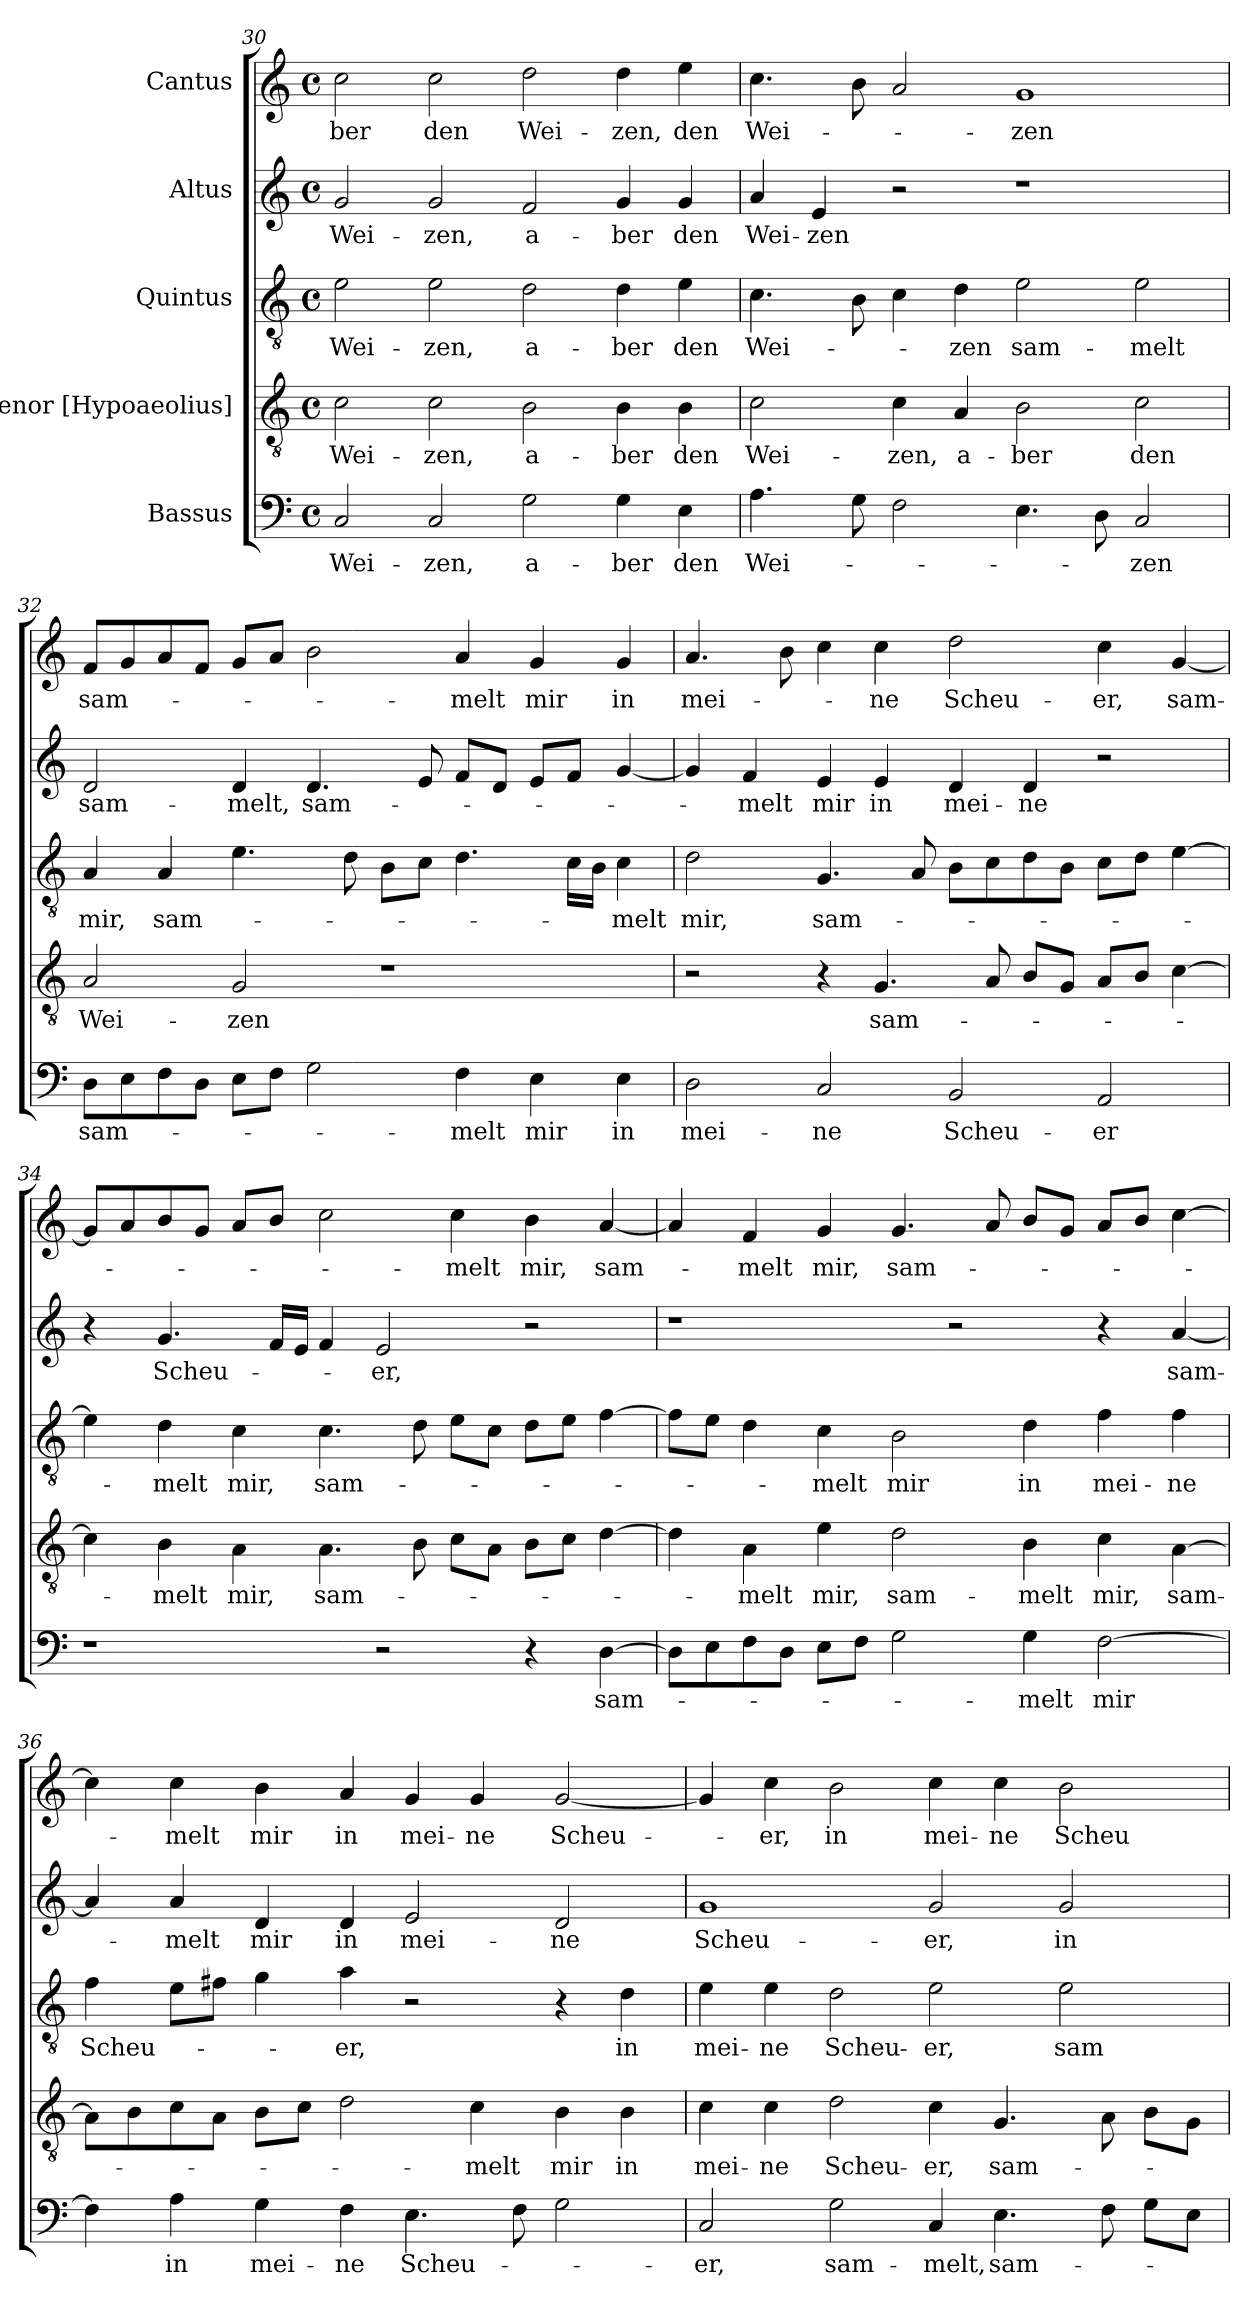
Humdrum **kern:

**kern	**text	**kern	**text	**kern	**text	**kern	**text	**kern	**text
*part5	*part5	*part4	*part4	*part3	*part3	*part2	*part2	*part1	*part1
*staff5	*staff5	*staff4	*staff4	*staff3	*staff3	*staff2	*staff2	*staff1	*staff1
*I"Bassus	*	*I"Tenor [Hypoaeolius]	*	*I"Quintus	*	*I"Altus	*	*I"Cantus	*
*clefF4	*	*clefGv2	*	*clefGv2	*	*clefG2	*	*clefG2	*
*k[]	*	*k[]	*	*k[]	*	*k[]	*	*k[]	*
*M4/2	*	*M4/2	*	*M4/2	*	*M4/2	*	*M4/2	*
*met(c)	*	*met(c)	*	*met(c)	*	*met(c)	*	*met(c)	*
=30	=30	=30	=30	=30	=30	=30	=30	=30	=30
!	!LO:LY:b	!	!LO:LY:b	!	!LO:LY:b	!	!LO:LY:b	!	!LO:LY:b
2C/	Wei-	2c\	Wei-	2e\	Wei-	2g/	Wei-	2cc\	ber
!	!LO:LY:b	!	!LO:LY:b	!	!LO:LY:b	!	!LO:LY:b	!	!LO:LY:b
2C/	-zen,	2c\	-zen,	2e\	-zen,	2g/	-zen,	2cc\	den
!	!LO:LY:b	!	!LO:LY:b	!	!LO:LY:b	!	!LO:LY:b	!	!LO:LY:b
2G\	a-	2B\	a-	2d\	a-	2f/	a-	2dd\	Wei-
!	!LO:LY:b	!	!LO:LY:b	!	!LO:LY:b	!	!LO:LY:b	!	!LO:LY:b
4G\	-ber	4B\	-ber	4d\	-ber	4g/	-ber	4dd\	-zen,
!	!LO:LY:b	!	!LO:LY:b	!	!LO:LY:b	!	!LO:LY:b	!	!LO:LY:b
4E\	den	4B\	den	4e\	den	4g/	den	4ee\	den
=31	=31	=31	=31	=31	=31	=31	=31	=31	=31
!	!LO:LY:b	!	!LO:LY:b	!	!LO:LY:b	!	!LO:LY:b	!	!LO:LY:b
4.A\	Wei-	2c\	Wei-	4.c\	Wei-	4a/	Wei-	4.cc\	Wei-
!	!	!	!	!	!	!	!LO:LY:b	!	!
.	.	.	.	.	.	4e/	-zen	.	.
8G\	.	.	.	8B\	.	.	.	8b\	.
!	!	!	!LO:LY:b	!	!	!	!	!	!
2F\	.	4c\	-zen,	4c\	.	2r	.	2a/	.
!	!	!	!LO:LY:b	!	!LO:LY:b	!	!	!	!
.	.	4A/	a-	4d\	zen	.	.	.	.
!	!	!	!LO:LY:b	!	!LO:LY:b	!	!	!	!LO:LY:b
4.E\	.	2B\	-ber	2e\	sam-	1r	.	1g	-zen
8D\	.	.	.	.	.	.	.	.	.
!	!LO:LY:b	!	!LO:LY:b	!	!LO:LY:b	!	!	!	!
2C/	-zen	2c\	den	2e\	-melt	.	.	.	.
!!LO:PB:g=z
=32	=32	=32	=32	=32	=32	=32	=32	=32	=32
!	!LO:LY:b	!	!LO:LY:b	!	!LO:LY:b	!	!LO:LY:b	!	!LO:LY:b
8D\L	sam-	2A/	Wei-	4A/	mir,	2d/	sam-	8f/L	sam-
8E\	.	.	.	.	.	.	.	8g/	.
!	!	!	!	!	!LO:LY:b	!	!	!	!
8F\	.	.	.	4A/	sam-	.	.	8a/	.
8D\J	.	.	.	.	.	.	.	8f/J	.
!	!	!	!LO:LY:b	!	!	!	!LO:LY:b	!	!
8E\L	.	2G/	-zen	4.e\	.	4d/	-melt,	8g/L	.
8F\J	.	.	.	.	.	.	.	8a/J	.
!	!	!	!	!	!	!	!LO:LY:b	!	!
2G\	.	.	.	.	.	4.d/	sam-	2b\	.
.	.	.	.	8d\	.	.	.	.	.
.	.	1r	.	8B\L	.	.	.	.	.
.	.	.	.	8c\J	.	8e/	.	.	.
!	!LO:LY:b	!	!	!	!	!	!	!	!LO:LY:b
4F\	-melt	.	.	4.d\	.	8f/L	.	4a/	-melt
.	.	.	.	.	.	8d/J	.	.	.
!	!LO:LY:b	!	!	!	!	!	!	!	!LO:LY:b
4E\	mir	.	.	.	.	8e/L	.	4g/	mir
.	.	.	.	16c\LL	.	8f/J	.	.	.
.	.	.	.	16B\JJ	.	.	.	.	.
!	!LO:LY:b	!	!	!	!LO:LY:b	!	!	!	!LO:LY:b
4E\	in	.	.	4c\	-melt	[4g/	.	4g/	in
=33	=33	=33	=33	=33	=33	=33	=33	=33	=33
!	!LO:LY:b	!	!	!	!LO:LY:b	!	!	!	!LO:LY:b
2D\	mei-	2r	.	2d\	mir,	4g/]	.	4.a/	mei-
!	!	!	!	!	!	!	!LO:LY:b	!	!
.	.	.	.	.	.	4f/	-melt	.	.
.	.	.	.	.	.	.	.	8b\	.
!	!LO:LY:b	!	!	!	!LO:LY:b	!	!LO:LY:b	!	!
2C/	-ne	4r	.	4.G/	sam-	4e/	mir	4cc\	.
!	!	!	!LO:LY:b	!	!	!	!LO:LY:b	!	!LO:LY:b
.	.	4.G/	sam-	.	.	4e/	in	4cc\	-ne
.	.	.	.	8A/	.	.	.	.	.
!	!LO:LY:b	!	!	!	!	!	!LO:LY:b	!	!LO:LY:b
2BB/	Scheu-	.	.	8B\L	.	4d/	mei-	2dd\	Scheu-
.	.	8A/	.	8c\	.	.	.	.	.
!	!	!	!	!	!	!	!LO:LY:b	!	!
.	.	8B/L	.	8d\	.	4d/	-ne	.	.
.	.	8G/J	.	8B\J	.	.	.	.	.
!	!LO:LY:b	!	!	!	!	!	!	!	!LO:LY:b
2AA/	-er	8A/L	.	8c\L	.	2r	.	4cc\	-er,
.	.	8B/J	.	8d\J	.	.	.	.	.
!	!	!	!	!	!	!	!	!	!LO:LY:b
.	.	[4c\	.	[4e\	.	.	.	[4g/	sam-
!!LO:LB:g=z
=34	=34	=34	=34	=34	=34	=34	=34	=34	=34
1r	.	4c\]	.	4e\]	.	4r	.	8g/L]	.
.	.	.	.	.	.	.	.	8a/	.
!	!	!	!LO:LY:b	!	!LO:LY:b	!	!LO:LY:b	!	!
.	.	4B\	melt	4d\	melt	4.g/	Scheu-	8b/	.
.	.	.	.	.	.	.	.	8g/J	.
!	!	!	!LO:LY:b	!	!LO:LY:b	!	!	!	!
.	.	4A\	mir,	4c\	mir,	.	.	8a/L	.
.	.	.	.	.	.	16f/LL	.	8b/J	.
.	.	.	.	.	.	16e/JJ	.	.	.
!	!	!	!LO:LY:b	!	!LO:LY:b	!	!	!	!
.	.	4.A\	sam-	4.c\	sam-	4f/	.	2cc\	.
!	!	!	!	!	!	!	!LO:LY:b	!	!
2r	.	.	.	.	.	2e/	-er,	.	.
.	.	8B\	.	8d\	.	.	.	.	.
!	!	!	!	!	!	!	!	!	!LO:LY:b
.	.	8c\L	.	8e\L	.	.	.	4cc\	melt
.	.	8A\J	.	8c\J	.	.	.	.	.
!	!	!	!	!	!	!	!	!	!LO:LY:b
4r	.	8B\L	.	8d\L	.	2r	.	4b\	mir,
.	.	8c\J	.	8e\J	.	.	.	.	.
!	!LO:LY:b	!	!	!	!	!	!	!	!LO:LY:b
[4D\	sam-	[4d\	.	[4f\	.	.	.	[4a/	sam-
=35	=35	=35	=35	=35	=35	=35	=35	=35	=35
8D\L]	.	4d\]	.	8f\L]	.	1r	.	4a/]	.
8E\	.	.	.	8e\J	.	.	.	.	.
!	!	!	!LO:LY:b	!	!	!	!	!	!LO:LY:b
8F\	.	4A\	-melt	4d\	.	.	.	4f/	-melt
8D\J	.	.	.	.	.	.	.	.	.
!	!	!	!LO:LY:b	!	!LO:LY:b	!	!	!	!LO:LY:b
8E\L	.	4e\	mir,	4c\	-melt	.	.	4g/	mir,
8F\J	.	.	.	.	.	.	.	.	.
!	!	!	!LO:LY:b	!	!LO:LY:b	!	!	!	!LO:LY:b
2G\	.	2d\	sam-	2B\	mir	.	.	4.g/	sam-
.	.	.	.	.	.	2r	.	.	.
.	.	.	.	.	.	.	.	8a/	.
!	!LO:LY:b	!	!LO:LY:b	!	!LO:LY:b	!	!	!	!
4G\	-melt	4B\	-melt	4d\	in	.	.	8b/L	.
.	.	.	.	.	.	.	.	8g/J	.
!	!LO:LY:b	!	!LO:LY:b	!	!LO:LY:b	!	!	!	!
[2F\	mir	4c\	mir,	4f\	mei-	4r	.	8a/L	.
.	.	.	.	.	.	.	.	8b/J	.
!	!	!	!LO:LY:b	!	!LO:LY:b	!	!LO:LY:b	!	!
.	.	[4A\	sam-	4f\	-ne	[4a/	sam-	[4cc\	.
!!LO:PB:g=z
=36	=36	=36	=36	=36	=36	=36	=36	=36	=36
!	!	!	!	!	!LO:LY:b	!	!	!	!
4F\]	.	8A\L]	.	4f\	Scheu-	4a/]	.	4cc\]	.
.	.	8B\	.	.	.	.	.	.	.
!	!LO:LY:b	!	!	!	!	!	!LO:LY:b	!	!LO:LY:b
4A\	in	8c\	.	8e\L	.	4a/	-melt	4cc\	-melt
.	.	8A\J	.	8f#X\J	.	.	.	.	.
!	!LO:LY:b	!	!	!	!	!	!LO:LY:b	!	!LO:LY:b
4G\	mei-	8B\L	.	4g\	.	4d/	mir	4b\	mir
.	.	8c\J	.	.	.	.	.	.	.
!	!LO:LY:b	!	!	!	!LO:LY:b	!	!LO:LY:b	!	!LO:LY:b
4F\	-ne	2d\	.	4a\	-er,	4d/	in	4a/	in
!	!LO:LY:b	!	!	!	!	!	!LO:LY:b	!	!LO:LY:b
4.E\	Scheu-	.	.	2r	.	2e/	mei-	4g/	mei-
!	!	!	!LO:LY:b	!	!	!	!	!	!LO:LY:b
.	.	4c\	-melt	.	.	.	.	4g/	-ne
8F\	.	.	.	.	.	.	.	.	.
!	!	!	!LO:LY:b	!	!	!	!LO:LY:b	!	!LO:LY:b
2G\	.	4B\	mir	4r	.	2d/	-ne	[2g/	Scheu-
!	!	!	!LO:LY:b	!	!LO:LY:b	!	!	!	!
.	.	4B\	in	4d\	in	.	.	.	.
=37	=37	=37	=37	=37	=37	=37	=37	=37	=37
!	!LO:LY:b	!	!LO:LY:b	!	!LO:LY:b	!	!LO:LY:b	!	!
2C/	-er,	4c\	mei-	4e\	mei-	1g	Scheu-	4g/]	.
!	!	!	!LO:LY:b	!	!LO:LY:b	!	!	!	!LO:LY:b
.	.	4c\	-ne	4e\	-ne	.	.	4cc\	-er,
!	!LO:LY:b	!	!LO:LY:b	!	!LO:LY:b	!	!	!	!LO:LY:b
2G\	sam-	2d\	Scheu-	2d\	Scheu-	.	.	2b\	in
!	!LO:LY:b	!	!LO:LY:b	!	!LO:LY:b	!	!LO:LY:b	!	!LO:LY:b
4C/	-melt,	4c\	-er,	2e\	-er,	2g/	-er,	4cc\	mei-
!	!LO:LY:b	!	!LO:LY:b	!	!	!	!	!	!LO:LY:b
4.E\	sam-	4.G/	sam-	.	.	.	.	4cc\	-ne
!	!	!	!	!	!LO:LY:b	!	!LO:LY:b	!	!LO:LY:b
.	.	.	.	2e\	sam-	2g/	in	2b\	Scheu-
8F\	.	8A\	.	.	.	.	.	.	.
8G\L	.	8B\L	.	.	.	.	.	.	.
8E\J	.	8G\J	.	.	.	.	.	.	.
=	=	=	=	=	=	=	=	=	=
*-	*-	*-	*-	*-	*-	*-	*-	*-	*-
